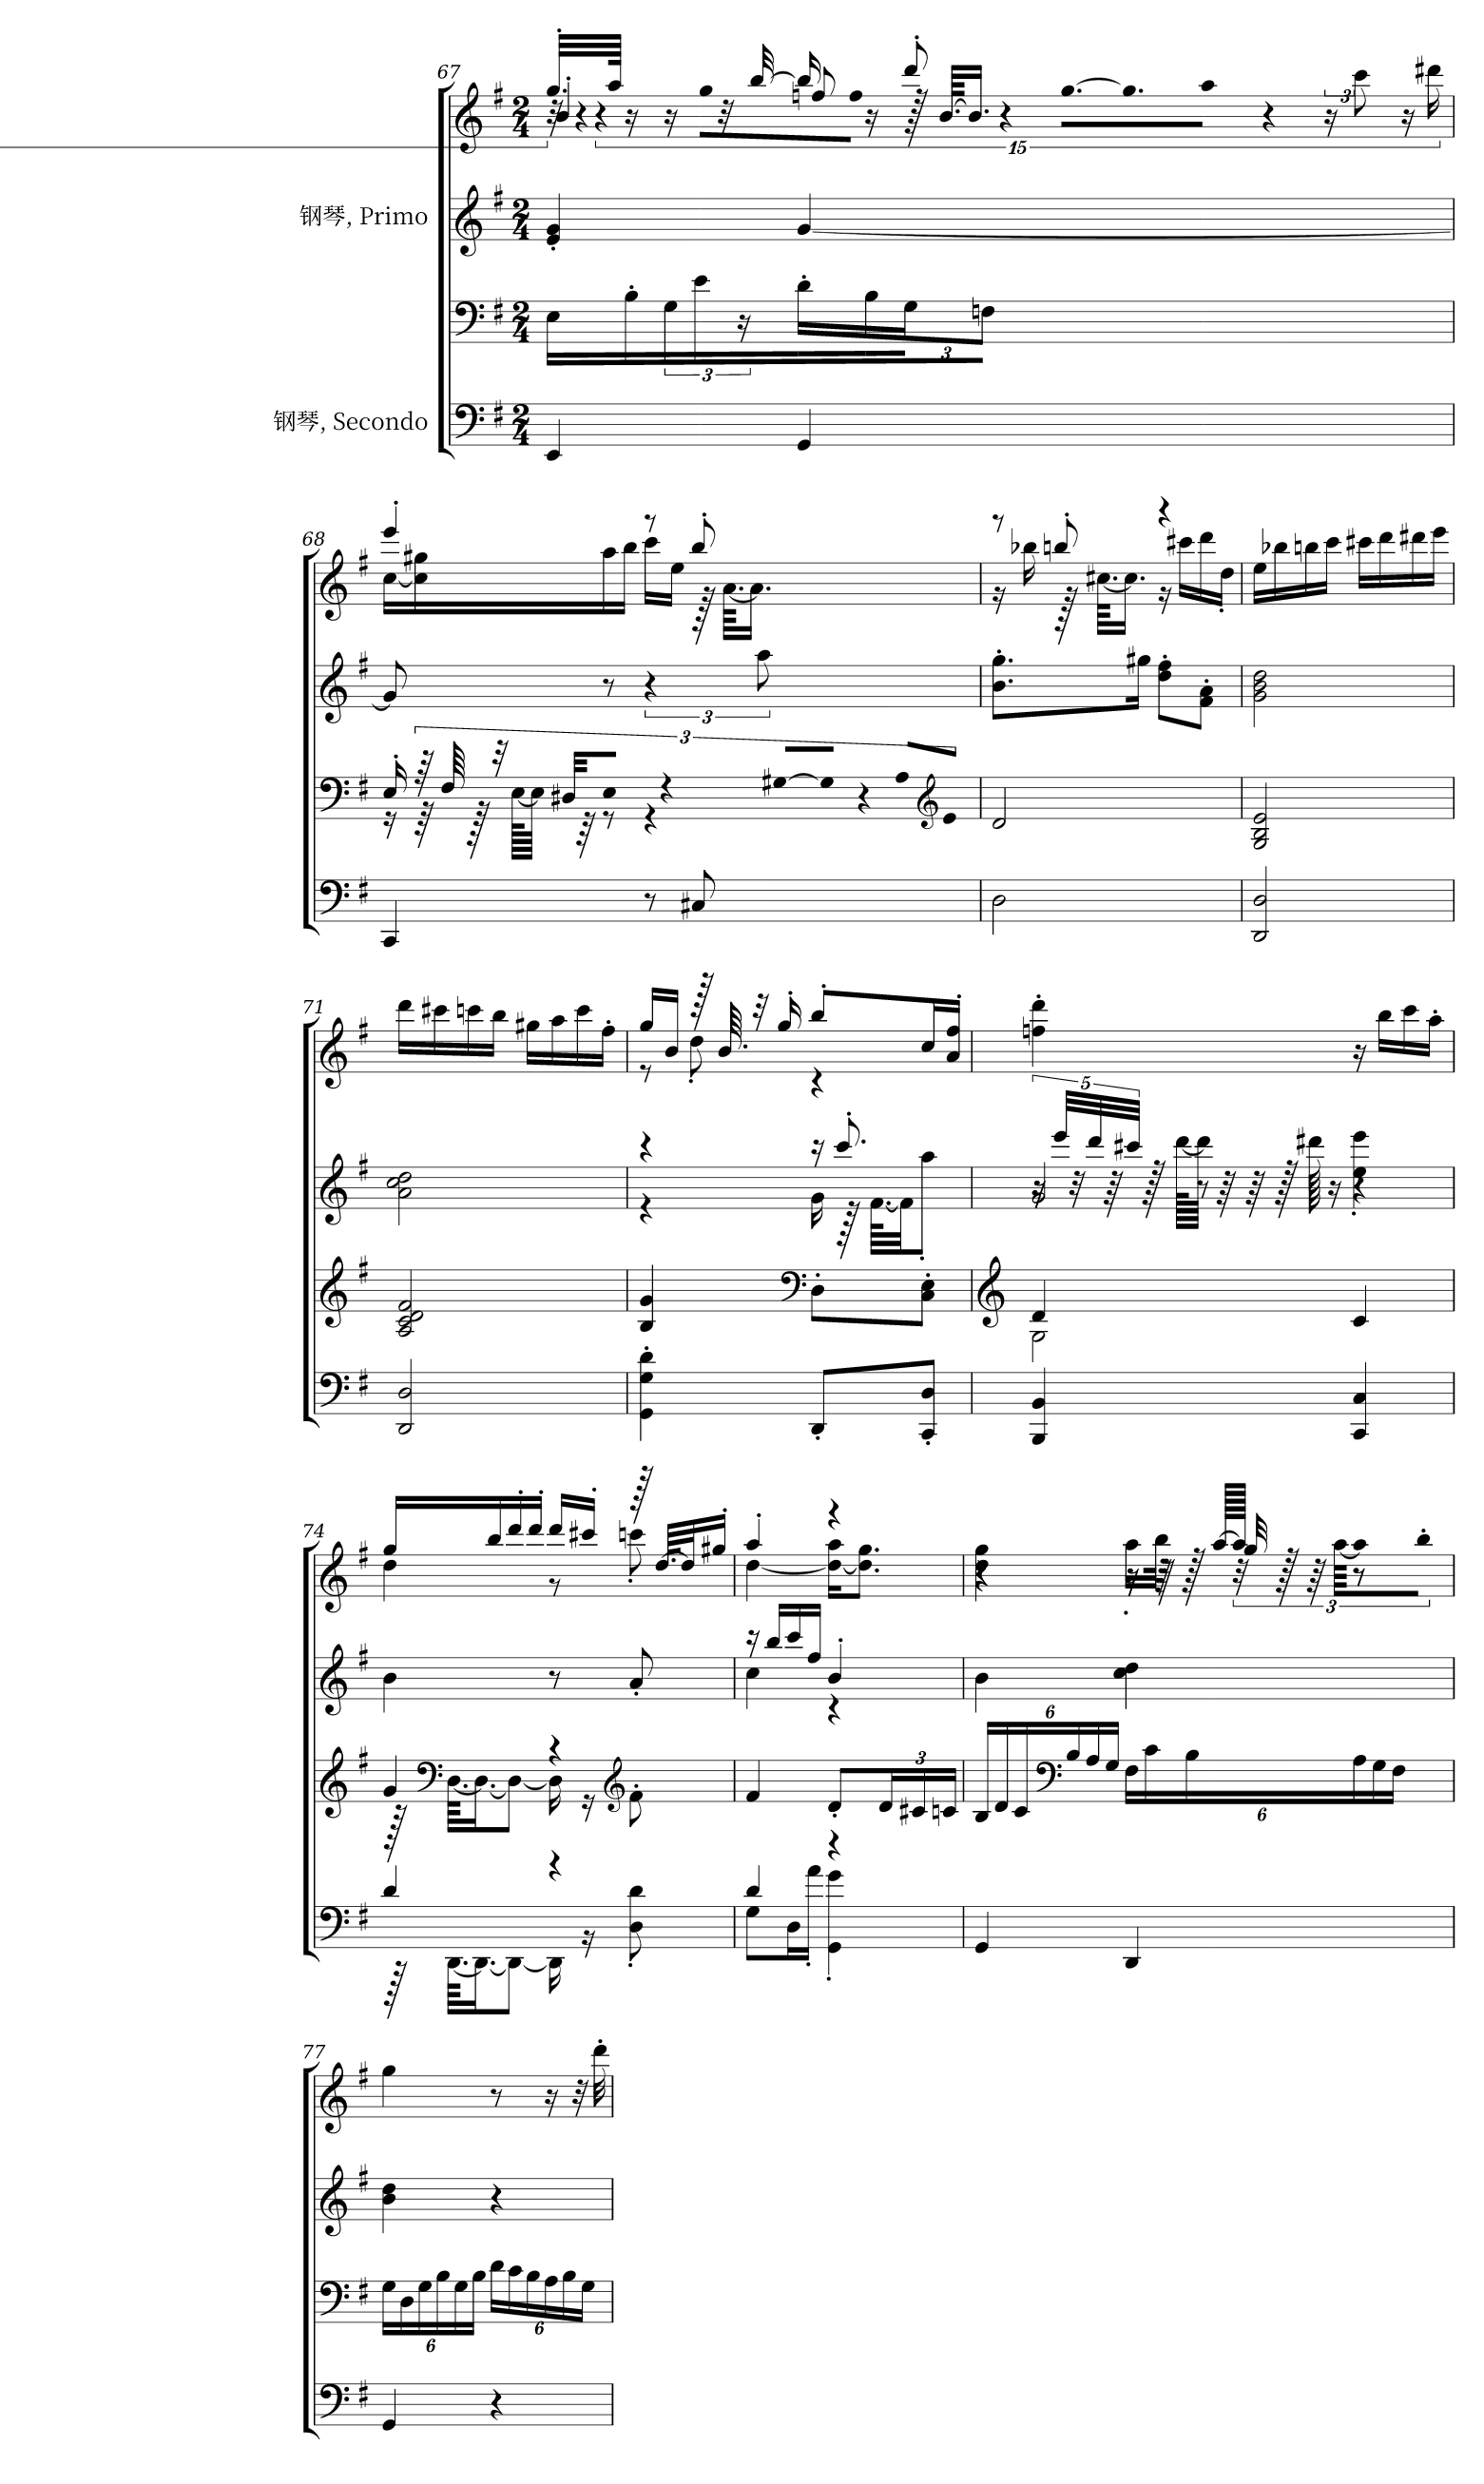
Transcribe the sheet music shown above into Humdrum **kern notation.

**kern	**kern	**kern	**kern
*part2	*part2	*part1	*part1
*staff4	*staff3	*staff2	*staff1
*I"钢琴, Secondo	*	*I"钢琴, Primo	*
!!LO:LB:g=z
*clefF4	*clefF4	*clefG2	*clefG2
*k[f#]	*k[f#]	*k[f#]	*k[f#]
*M2/4	*M2/4	*M2/4	*M2/4
=67	=67	=67	=67
*	*	*	*^
!	!	!	!	!LO:N:vis=64
*	*	*	*	*^
4EE/	16E\LL	4e/' 4g/'	32.gg'/LLL	960%17r	4b'/
!	!	!	!	!LO:N:vis=64	!
.	.	.	.	960%17r	.
.	.	.	.	1920ryy	.
!	!	!	!	!LO:N:vis=32	!
.	.	.	.	640%23r	.
.	.	.	64aa/JJJk	.	.
.	16B'\	.	16r	.	.
!	!	!	!	!LO:N:vis=256%9	!
.	.	.	.	960%17gg\LLLL	.
!	!	!	!	!LO:N:vis=256%9	!
.	.	.	.	960%17ff#\JJJJ	.
!	!	!	!	!LO:N:vis=128	!
.	.	.	.	1920%17r	.
!	!	!	!	!LO:N:vis=256.	!
.	.	.	.	[1920%17gg\KKLLL	.
.	24G\	.	16r	32.gg\]	.
.	24e\JJ	.	.	.	.
.	.	.	.	64aa\JJJk	.
.	.	.	32r	16r	.
.	24r	.	.	.	.
.	.	.	[32bb/	.	.
4GG/	16d'\LL	[4g/	16bb/]	24r	8ffn/
.	.	.	.	12ccc\	.
.	16B\	.	16r	.	.
*	*Xbrackettup	*	*	*	*
.	24G\J	.	8ddd'/	16r	128r
.	.	.	.	.	[64.b/KKLL
.	.	.	.	.	16.b/JJ]
.	12Fn\J	.	.	.	.
.	.	.	.	16ddd#X\	.
*	*	*	*	*v	*v
!!LO:PB:g=z
=68	=68	=68	=68	=68
*	*^	*	*	*
4CC/	16E'/	16r	8g/]	4eee'/	[16cc\LL
*	*brackettup	*	*	*	*
.	96r	64r	.	.	16cc\] 16gg#X\
.	96F#/	.	.	.	.
.	.	128r	.	.	.
.	48r	.	.	.	.
.	.	[128E\KLLLL	.	.	.
.	.	64E\JJJJ]	.	.	.
.	48D#X/LLL	.	.	.	.
.	.	64r	.	.	.
.	32E/JJJ	8r	8r	.	16aa\
.	64r	.	.	.	.
.	[64G#X/KLLL	.	.	.	.
.	32G#/JJJ]	.	.	.	16bb\JJ
.	32r	.	.	.	.
8r	8A/L	4r	6r	8r	16ccc\LL
.	.	.	.	.	16ee\JJ
*	*clefG2	*	*	*	*
8C#X/	8e/J	.	.	8bb'/	128r
.	.	.	.	.	[64.a\KKLL
.	.	.	.	.	16.a\JJ]
.	.	.	12aa\	.	.
*	*v	*v	*	*	*
=69	=69	=69	=69	=69
2D\	2d/	8.b\' 8.gg\'L	8r	16r
.	.	.	.	16bb-X\
.	.	.	8bbn'/	128r
.	.	.	.	[64.cc#X\KKLL
.	.	.	.	16.cc#\JJ]
.	.	16gg#X\Jk	.	.
.	.	8dd\' 8ff#\'L	4r	16r
.	.	.	.	16ccc#X\LL
.	.	8f#\' 8a\'J	.	16ddd\
.	.	.	.	16dd'\JJ
*	*	*	*v	*v
!!LO:LB:g=z
=70	=70	=70	=70
2DD/ 2D/	2G/ 2B/ 2e/	2g\ 2b\ 2dd\	16ee\LL
.	.	.	16bb-X\
.	.	.	16bbn\
.	.	.	16ccc\JJ
.	.	.	16ccc#X\LL
.	.	.	16ddd\
.	.	.	16ddd#X\
.	.	.	16eee\JJ
=71	=71	=71	=71
2DD/ 2D/	2A/ 2c/ 2d/ 2f#/	2a\ 2cc\ 2dd\	16ddd\LL
.	.	.	16ccc#X\
.	.	.	16cccn\
.	.	.	16bb\JJ
.	.	.	16gg#X\LL
.	.	.	16aa\
.	.	.	16ccc\
.	.	.	16ff#'\JJ
=72	=72	=72	=72
*	*	*^	*^
4GG\' 4G\' 4d\'	4B/ 4g/	4r	4r	16gg/LL	8r
.	.	.	.	16b/JJ	.
.	.	.	.	128r	8dd'\
.	.	.	.	64.b/	.
.	.	.	.	32r	.
.	.	.	.	16gg'/	.
*	*clefF4	*	*	*	*
8DD'/L	8D'\L	16r	16g\	8bb'/L	4r
.	.	8.ccc'/	128r	.	.
.	.	.	[64.f#\KLLL	.	.
.	.	.	32f#\JJ]	.	.
8CC/' 8D/'J	8C\' 8E\'J	.	8aa'\J	16cc/L	.
.	.	.	.	16a/' 16ff#/'JJ	.
*	*	*v	*v	*	*
*	*	*	*v	*v
!!LO:LB:g=z
=73	=73	=73	=73
*	*clefG2	*	*
*	*^	*^	*
*	*	*	*	*^	*
4BBB/ 4BB/	4d/	2G\	20r	16r	2g/	4ffn\' 4ddd\'
.	.	.	40eee/LLL	.	.	.
.	.	.	.	32r	.	.
.	.	.	40ddd/	.	.	.
.	.	.	.	64r	.	.
.	.	.	40ccc#X/JJJ	.	.	.
.	.	.	.	128r	.	.
.	.	.	.	[128ddd\KLLLL	.	.
.	.	.	8r	64ddd\JJJJ]	.	.
.	.	.	.	64r	.	.
.	.	.	.	64r	.	.
.	.	.	.	128r	.	.
.	.	.	.	128ddd#X\	.	.
.	.	.	.	16r	.	.
4CC/ 4C/	4c/	.	4r	4ee\' 4eee\'	.	16r
.	.	.	.	.	.	16bb\LL
.	.	.	.	.	.	16ccc\
.	.	.	.	.	.	16aa'\JJ
*	*	*	*v	*v	*v	*
=74	=74	=74	=74	=74
*^	*	*	*	*^
4d/	128r	4g/	128r	4b\	16gg/LL	4dd\
*	*	*clefF4	*	*	*	*
.	[64.DD\KKLL	.	[64.D\KKLL	.	.	.
.	16.DD\J_	.	16.D\J_	.	.	.
.	.	.	.	.	16bb/	.
.	8DD\J_	.	8D\J_	.	16ddd'/	.
.	.	.	.	.	16ddd'/JJ	.
4r	16DD\]	4r	16D\]	8r	16ddd/LL	8r
.	16r	.	16r	.	16ccc#X'/JJ	.
*	*	*clefG2	*	*	*	*
.	8D\' 8d\'	.	8f#'\	8a'/	128r	8cccn'\
.	.	.	.	.	[64.dd/KLLL	.
.	.	.	.	.	32dd/J]	.
.	.	.	.	.	16gg#X'/JJ	.
*	*	*v	*v	*	*	*
!!LO:PB:g=z	!!
=75	=75	=75	=75	=75	=75
*	*	*	*^	*	*
4d/	8G\L	4f#/	16r	4cc\	4aa'/	[4dd\
.	.	.	16bb/LL	.	.	.
.	16D\L	.	16ccc/	.	.	.
.	16a'\JJ	.	16ff#/JJ	.	.	.
*	*	*	*	*	*MM71	*
4r	4GG\' 4g\'	8d'/L	4b'/	4r	4r	16dd\_ 16aa\KL
.	.	.	.	.	.	8.dd\] 8.gg\J
*	*	*Xbrackettup	*	*	*	*
.	.	24d/L	.	.	.	.
.	.	24c#X/	.	.	.	.
.	.	24cn/JJ	.	.	.	.
*	*	*	*v	*v	*	*
*v	*v	*	*	*v	*v
=76	=76	=76	=76
*	*	*	*MM66
*	*	*	*^
*	*	*	*	*^
4GG/	24B/LL	4b\	4r	4dd\ 4gg\	4r
.	24d/	.	.	.	.
.	24c/	.	.	.	.
*	*clefF4	*	*	*	*
.	24B/	.	.	.	.
.	24A/	.	.	.	.
.	24G/JJ	.	.	.	.
4DD/	24F#\LL	4cc\ 4dd\	16r	16aa'\LL	16r
.	24c\	.	.	.	.
.	.	.	64r	32bb\JJk	32r
.	.	.	128r	.	.
.	24B\	.	.	.	.
.	.	.	[128aa/LLLLL	.	.
.	.	.	128aa/JJJJJ]	48r	32gg/
.	.	.	128r	.	.
.	.	.	64r	.	.
.	.	.	.	[96aa\KKLL	.
.	24A\	.	8r	16aa\]	8r
.	24G\	.	.	.	.
.	.	.	.	16bb'\JJ	.
.	24F#\JJ	.	.	.	.
*	*	*	*v	*v	*v
!!LO:LB:g=z
=77	=77	=77	=77
4GG/	24G\LL	4b\ 4dd\	4gg\
.	24D\	.	.
.	24G\	.	.
.	24B\	.	.
.	24G\	.	.
.	24B\JJ	.	.
4r	24d\LL	4r	8r
.	24c\	.	.
.	24B\	.	.
.	24A\	.	16r
.	24B\	.	.
.	.	.	32r
.	24G\JJ	.	.
.	.	.	32ddd'\
=	=	=	=
*-	*-	*-	*-
